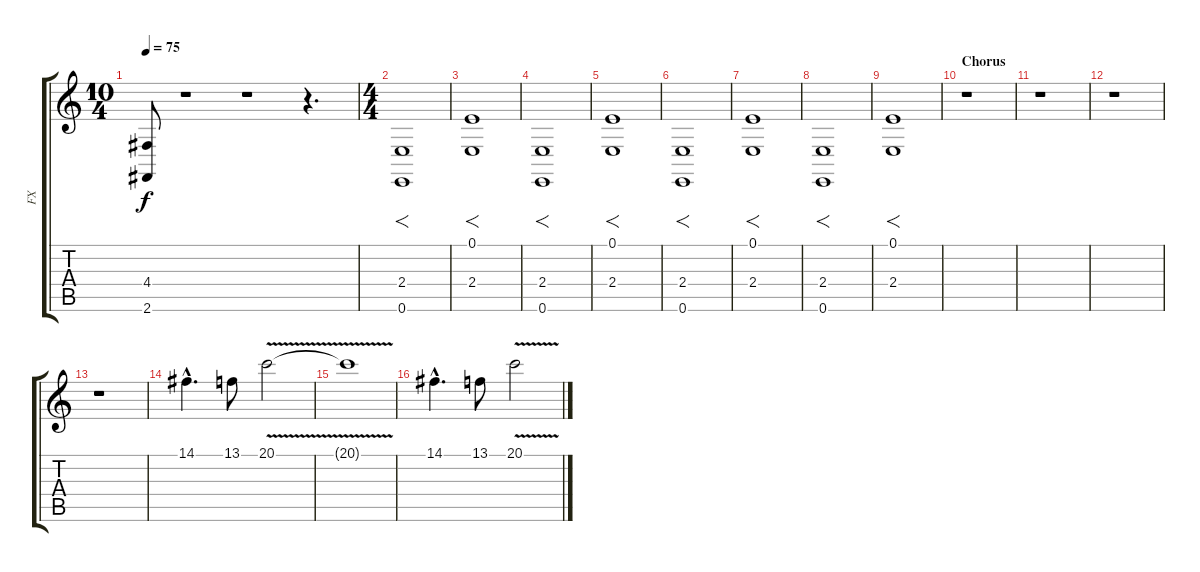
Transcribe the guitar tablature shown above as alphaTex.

\track ("FX" "FX") {instrument pad4choir}
\staff {score tabs}
\tuning (E4 B3 G3 D3 A2 E2) {hide}
\ts (10 4)
\tempo 75
\clef g2
\ks c
(4.4{t} 2.6{t}).8{dy f} r.1 r.1 r.4{d} |
\ts (4 4)
(2.4 0.6).1{f} |
(0.1 2.4).1{f} |
(2.4 0.6).1{f} |
(0.1 2.4).1{f} |
(2.4 0.6).1{f} |
(0.1 2.4).1{f} |
(2.4 0.6).1{f} |
(0.1 2.4).1{f} |
\section ("" "Chorus")
r.1 |
r.1 |
r.1 |
r.1 |
14.1{hac}.4{d} 13.1.8 20.1{v}.2 |
20.1{t}.1 |
14.1{hac}.4{d} 13.1.8 20.1{v}.2
